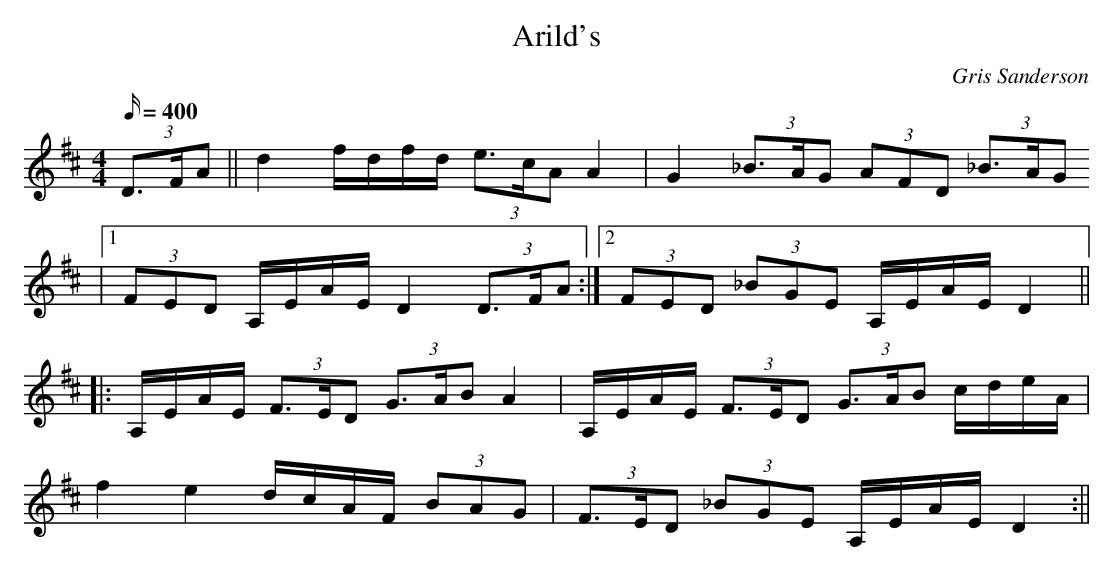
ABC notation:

X:1
T:Arild's
M:4/4
L:1/16
C:Gris Sanderson
Q:400
K:D
(3D3FA2||d4fdfd (3e3cA2 A4|G4 (3_B3AG2 (3A2F2D2  (3_B3AG2
|1(3F2E2D2 A,EAE D4 (3D3FA2:|2(3F2E2D2 (3_B2G2E2 A,EAE D4||
||:A,EAE (3F3ED2 (3G3AB2 A4|A,EAE (3F3ED2 (3G3AB2 cdeA|
f4e4dcAF (3B2A2G2| (3F3ED2 (3_B2G2E2 A,EAE D4:||
